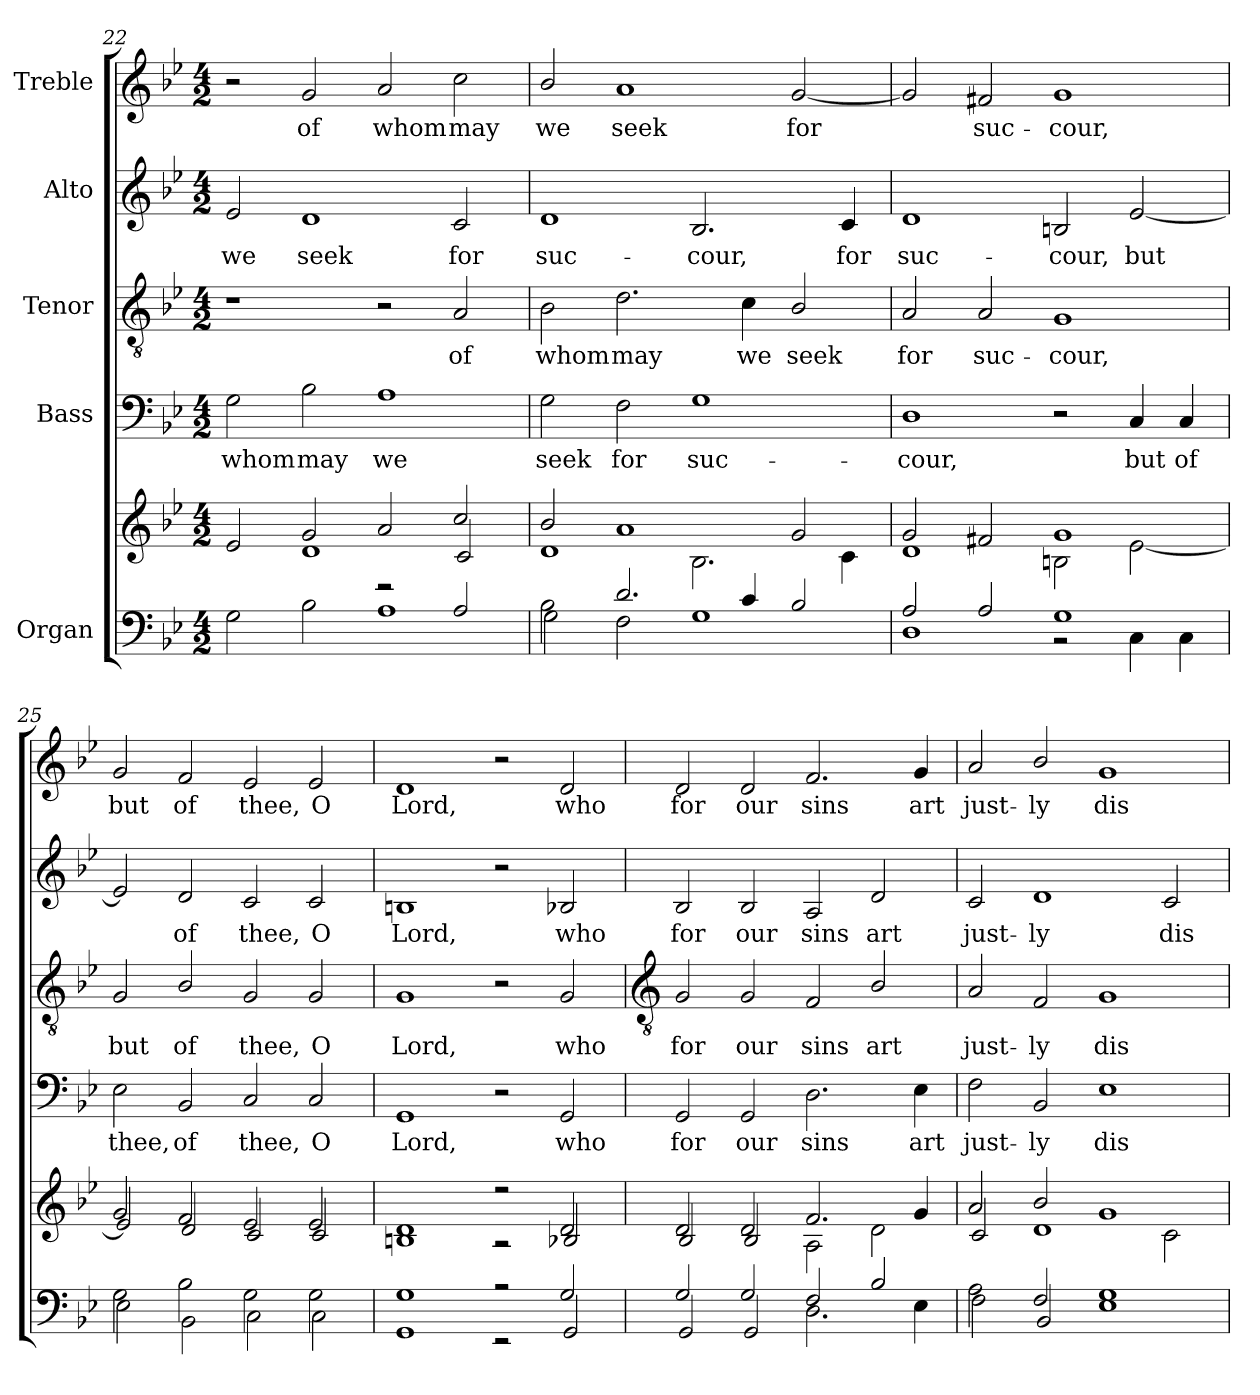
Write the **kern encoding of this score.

**kern	**kern	**kern	**text	**kern	**text	**kern	**text	**kern	**text
*part5	*part5	*part4	*part4	*part3	*part3	*part2	*part2	*part1	*part1
*staff6	*staff5	*staff4	*staff4	*staff3	*staff3	*staff2	*staff2	*staff1	*staff1
*I"Organ	*	*I"Bass	*	*I"Tenor	*	*I"Alto	*	*I"Treble	*
!!LO:LB:g=z
*clefF4	*clefG2	*clefF4	*	*clefGv2	*	*clefG2	*	*clefG2	*
*k[b-e-]	*k[b-e-]	*k[b-e-]	*	*k[b-e-]	*	*k[b-e-]	*	*k[b-e-]	*
*B-:	*B-:	*B-:	*	*B-:	*	*B-:	*	*B-:	*
*M4/2	*M4/2	*M4/2	*	*M4/2	*	*M4/2	*	*M4/2	*
=22	=22	=22	=22	=22	=22	=22	=22	=22	=22
*^	*^	*	*	*	*	*	*	*	*
!	!	!	!	!	!LO:LY:b	!	!	!	!LO:LY:b	!	!
1ryy	2G\	2ryy	2e-/	2G	whom	1r	.	2e-	we	2r	.
!	!	!	!	!	!LO:LY:b	!	!	!	!LO:LY:b	!	!LO:LY:b
.	2B-\	2g/	1d\	2B-	may	.	.	1d	seek	2g	of
!	!	!	!	!	!LO:LY:b	!	!	!	!	!	!LO:LY:b
2r	1A\	2a/	.	1A	we	2r	.	.	.	2a	whom
!	!	!	!	!	!	!	!LO:LY:b	!	!LO:LY:b	!	!LO:LY:b
2A/	.	2cc/	2c/	.	.	2A	of	2c	for	2cc	may
=23	=23	=23	=23	=23	=23	=23	=23	=23	=23	=23	=23
!	!	!	!	!	!LO:LY:b	!	!LO:LY:b	!	!LO:LY:b	!	!LO:LY:b
2B-\	2G\	1d/	2b-/	2G	seek	2B-	whom	1d	suc-	2b-/	we
!	!	!	!	!	!LO:LY:b	!	!LO:LY:b	!	!	!	!LO:LY:b
2.d/	2F\	.	1a\	2F	for	2.d	may	.	.	1a	seek
!	!	!	!	!	!LO:LY:b	!	!	!	!LO:LY:b	!	!
.	1G\	2.B-\	.	1G	suc-	.	.	2.B-	-cour,	.	.
!	!	!	!	!	!	!	!LO:LY:b	!	!	!	!
4c/	.	.	.	.	.	4c	we	.	.	.	.
!	!	!	!	!	!	!	!LO:LY:b	!	!	!	!LO:LY:b
2B-/	.	.	2g/	.	.	2B-/	seek	.	.	[2g	for
!	!	!	!	!	!	!	!	!	!LO:LY:b	!	!
.	.	4c\	.	.	.	.	.	4c	for	.	.
=24	=24	=24	=24	=24	=24	=24	=24	=24	=24	=24	=24
!	!	!	!	!	!LO:LY:b	!	!LO:LY:b	!	!LO:LY:b	!	!
2A/	1D\	2g/	1d\	1D	-cour,	2A	for	1d	suc-	2g]	.
!	!	!	!	!	!	!	!LO:LY:b	!	!	!	!LO:LY:b
2A/	.	2f#X/	.	.	.	2A	suc-	.	.	2f#X	suc-
!	!	!	!	!	!	!	!LO:LY:b	!	!LO:LY:b	!	!LO:LY:b
1G/	2r	1g/	2Bn\	2r	.	1G	-cour,	2Bn	-cour,	1g	-cour,
!	!	!	!	!	!LO:LY:b	!	!	!	!LO:LY:b	!	!
.	4C\	.	[2e-\	4C	but	.	.	[2e-	but	.	.
!	!	!	!	!	!LO:LY:b	!	!	!	!	!	!
.	4C\	.	.	4C	of	.	.	.	.	.	.
=25	=25	=25	=25	=25	=25	=25	=25	=25	=25	=25	=25
!	!	!	!	!	!LO:LY:b	!	!LO:LY:b	!	!	!	!LO:LY:b
2G\	2E-\	2g/	2e-/]	2E-	thee,	2G	but	2e-]	.	2g	but
!	!	!	!	!	!LO:LY:b	!	!LO:LY:b	!	!LO:LY:b	!	!LO:LY:b
2B-\	2BB-\	2f/	2d/	2BB-	of	2B-/	of	2d	of	2f	of
!	!	!	!	!	!LO:LY:b	!	!LO:LY:b	!	!LO:LY:b	!	!LO:LY:b
2G\	2C\	2e-/	2c/	2C	thee,	2G	thee,	2c	thee,	2e-	thee,
!	!	!	!	!	!LO:LY:b	!	!LO:LY:b	!	!LO:LY:b	!	!LO:LY:b
2G\	2C\	2e-/	2c/	2C	O	2G	O	2c	O	2e-	O
=26	=26	=26	=26	=26	=26	=26	=26	=26	=26	=26	=26
!	!	!	!	!	!LO:LY:b	!	!LO:LY:b	!	!LO:LY:b	!	!LO:LY:b
1G/	1GG\	1d/	1Bn\	1GG	Lord,	1G	Lord,	1Bn	Lord,	1d	Lord,
2r	2r	2r	2r	2r	.	2r	.	2r	.	2r	.
!	!	!	!	!	!LO:LY:b	!	!LO:LY:b	!	!LO:LY:b	!	!LO:LY:b
2G/	2GG/	2d/	2B-X/	2GG	who	2G	who	2B-X	who	2d	who
!!LO:LB:g=z
=27	=27	=27	=27	=27	=27	=27	=27	=27	=27	=27	=27
*	*	*	*	*	*	*clefGv2	*	*	*	*	*
!	!	!	!	!	!LO:LY:b	!	!LO:LY:b	!	!LO:LY:b	!	!LO:LY:b
2G/	2GG/	2d/	2B-/	2GG	for	2G	for	2B-	for	2d	for
!	!	!	!	!	!LO:LY:b	!	!LO:LY:b	!	!LO:LY:b	!	!LO:LY:b
2G/	2GG/	2d/	2B-/	2GG	our	2G	our	2B-	our	2d	our
!	!	!	!	!	!LO:LY:b	!	!LO:LY:b	!	!LO:LY:b	!	!LO:LY:b
2F/	2.D\	2.f/	2A\	2.D	sins	2F	sins	2A	sins	2.f	sins
!	!	!	!	!	!	!	!LO:LY:b	!	!LO:LY:b	!	!
2B-/	.	.	2d\	.	.	2B-/	art	2d	art	.	.
!	!	!	!	!	!LO:LY:b	!	!	!	!	!	!LO:LY:b
.	4E-\	4g/	.	4E-	art	.	.	.	.	4g	art
=28	=28	=28	=28	=28	=28	=28	=28	=28	=28	=28	=28
!	!	!	!	!	!LO:LY:b	!	!LO:LY:b	!	!LO:LY:b	!	!LO:LY:b
2A\	2F\	2a/	2c/	2F	just-	2A	just-	2c	just-	2a	just-
!	!	!	!	!	!LO:LY:b	!	!LO:LY:b	!	!LO:LY:b	!	!LO:LY:b
2F/	2BB-/	2b-/	1d\	2BB-	-ly	2F	-ly	1d	-ly	2b-/	-ly
!	!	!	!	!	!LO:LY:b	!	!LO:LY:b	!	!	!	!LO:LY:b
1G/	1E-\	1g/	.	1E-	dis-	1G	dis-	.	.	1g	dis-
!	!	!	!	!	!	!	!	!	!LO:LY:b	!	!
.	.	.	2c\	.	.	.	.	2c	dis-	.	.
*v	*v	*	*	*	*	*	*	*	*	*	*
*	*v	*v	*	*	*	*	*	*	*	*
=	=	=	=	=	=	=	=	=	=
*-	*-	*-	*-	*-	*-	*-	*-	*-	*-
